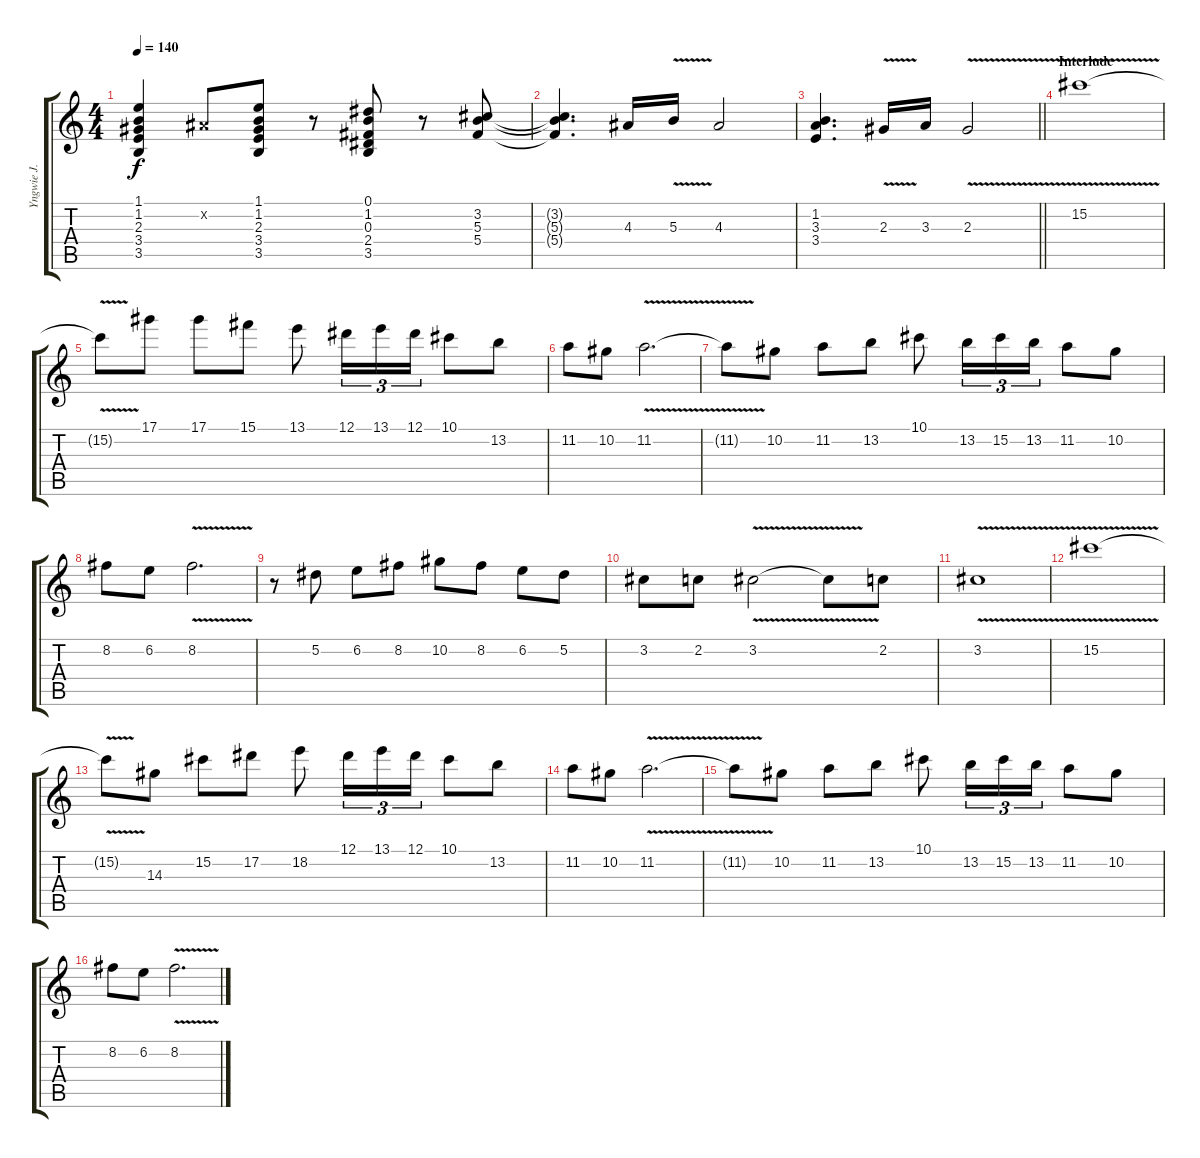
\track ("Yngwie J. Malmsteen" "Yngwie J. ") {instrument overdrivenguitar}
\staff {score tabs}
\tuning (Eb4 Bb3 Gb3 Db3 Ab2 Eb2) {hide}
\ts (4 4)
\tempo 140
\clef g2
\ks c
(1.1{t} 1.2{t} 2.3{t} 3.4{t} 3.5{t}).4{dy f} 0.2{x}.8 (1.1 1.2 2.3 3.4 3.5).8 r.8 (0.1 1.2 0.3 2.4 3.5).8 r.8 (3.2 5.3 5.4).8 |
(3.2{t} 5.3{t} 5.4{t}).4{d} 4.3.16 5.3{v}.16 4.3.2 |
\barLineRight lightlight
(1.2 3.3 3.4).4{d} 2.3{v}.16 3.3.16 2.3{v}.2 |
\section ("" "Interlude")
15.2{v}.1 |
15.2{t}.8 17.1.8 17.1.8 15.1.8 13.1.8 12.1.16{tu (3 2)} 13.1.16{tu (3 2)} 12.1.16{tu (3 2)} 10.1.8 13.2.8 |
11.2.8 10.2.8 11.2{v}.2{d} |
11.2{t}.8 10.2.8 11.2.8 13.2.8 10.1.8 13.2.16{tu (3 2)} 15.2.16{tu (3 2)} 13.2.16{tu (3 2)} 11.2.8 10.2.8 |
8.2.8 6.2.8 8.2{v}.2{d} |
r.8 5.2.8 6.2.8 8.2.8 10.2.8 8.2.8 6.2.8 5.2.8 |
3.2.8 2.2.8 3.2{v}.2 3.2{t}.8 2.2.8 |
3.2{v}.1 |
15.2{v}.1 |
15.2{t}.8 14.3.8 15.2.8 17.2.8 18.2.8 12.1.16{tu (3 2)} 13.1.16{tu (3 2)} 12.1.16{tu (3 2)} 10.1.8 13.2.8 |
11.2.8 10.2.8 11.2{v}.2{d} |
11.2{t}.8 10.2.8 11.2.8 13.2.8 10.1.8 13.2.16{tu (3 2)} 15.2.16{tu (3 2)} 13.2.16{tu (3 2)} 11.2.8 10.2.8 |
8.2.8 6.2.8 8.2{v}.2{d}
